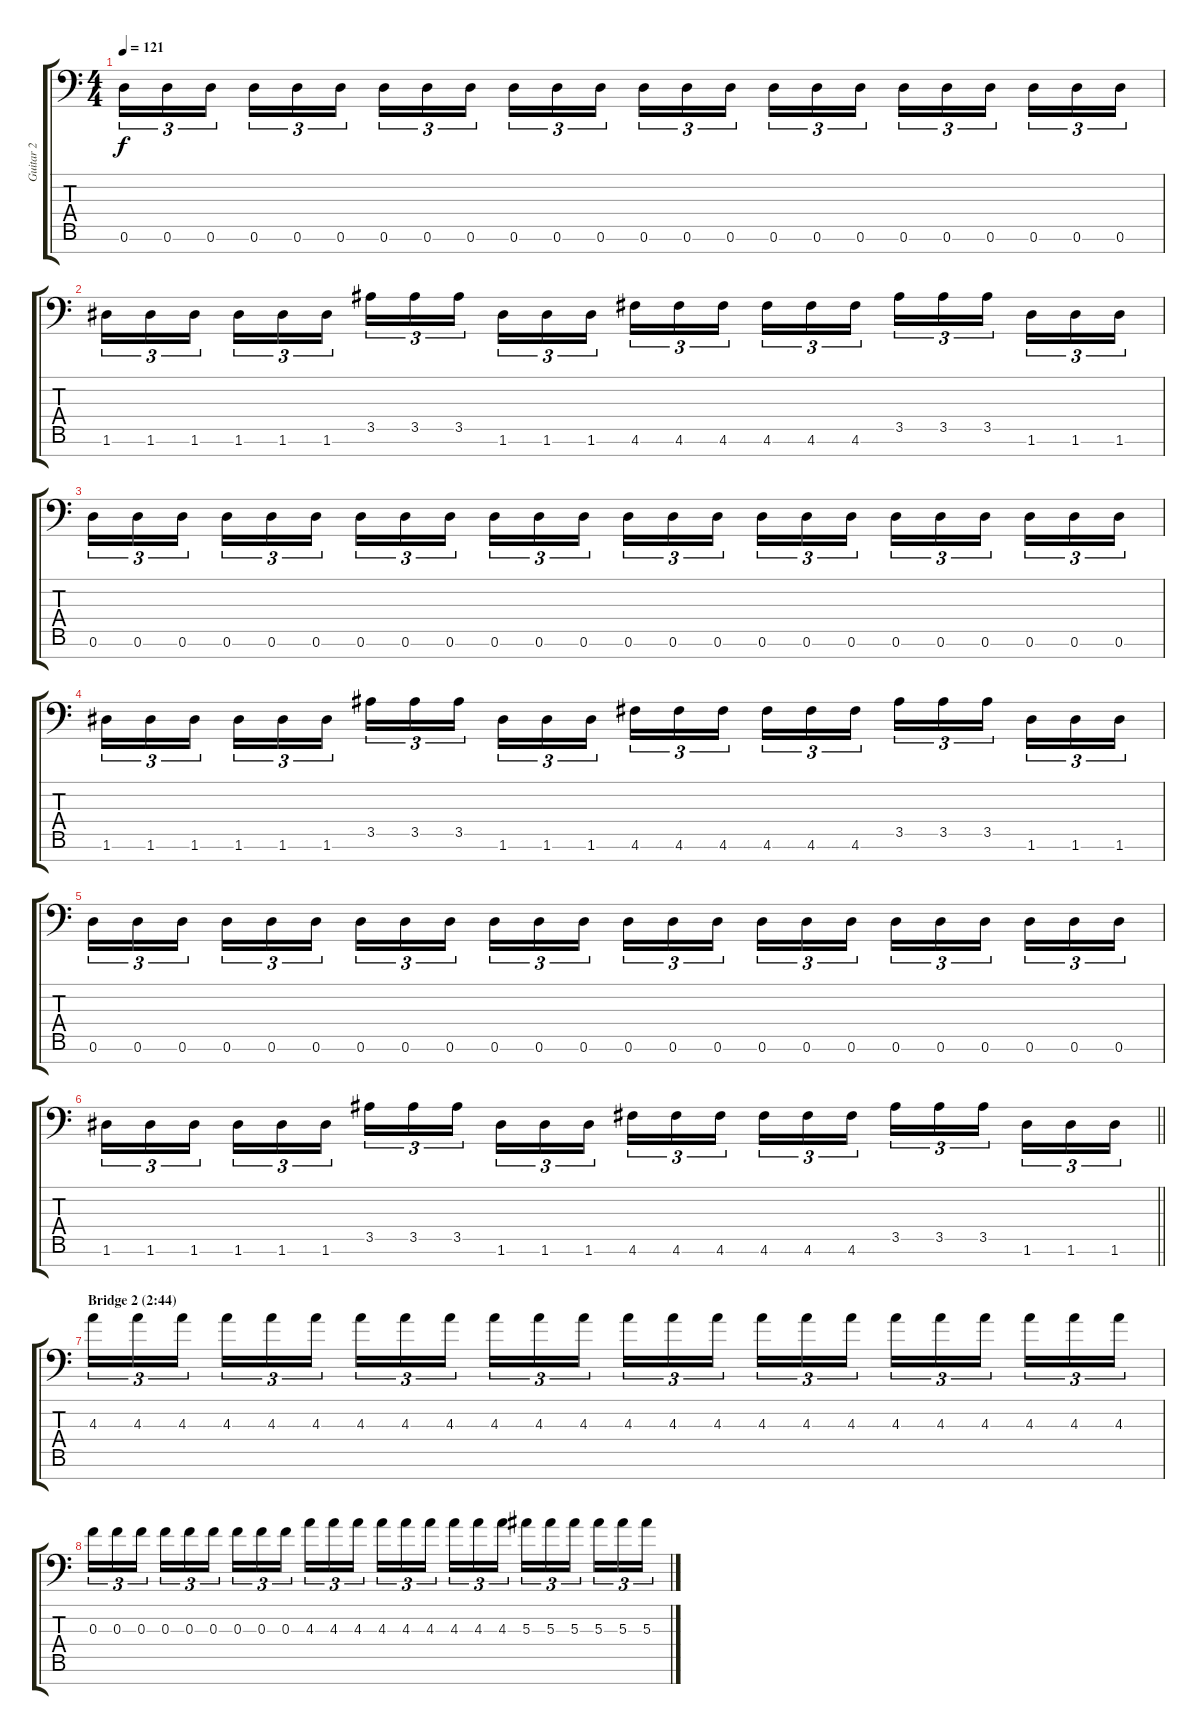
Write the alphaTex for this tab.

\track ("Guitar 2" "Guitar 2") {instrument distortionguitar}
\staff {score tabs}
\tuning (D4 A3 F3 C3 G2 D2 A1) {hide}
\ts (4 4)
\tempo 121
\clef f4
\ks c
0.6.16{tu (3 2) dy f} 0.6.16{tu (3 2)} 0.6.16{tu (3 2) beam splitsecondary} 0.6.16{tu (3 2)} 0.6.16{tu (3 2)} 0.6.16{tu (3 2)} 0.6.16{tu (3 2)} 0.6.16{tu (3 2)} 0.6.16{tu (3 2) beam splitsecondary} 0.6.16{tu (3 2)} 0.6.16{tu (3 2)} 0.6.16{tu (3 2)} 0.6.16{tu (3 2)} 0.6.16{tu (3 2)} 0.6.16{tu (3 2) beam splitsecondary} 0.6.16{tu (3 2)} 0.6.16{tu (3 2)} 0.6.16{tu (3 2)} 0.6.16{tu (3 2)} 0.6.16{tu (3 2)} 0.6.16{tu (3 2) beam splitsecondary} 0.6.16{tu (3 2)} 0.6.16{tu (3 2)} 0.6.16{tu (3 2)} |
1.6.16{tu (3 2)} 1.6.16{tu (3 2)} 1.6.16{tu (3 2) beam splitsecondary} 1.6.16{tu (3 2)} 1.6.16{tu (3 2)} 1.6.16{tu (3 2)} 3.5.16{tu (3 2)} 3.5.16{tu (3 2)} 3.5.16{tu (3 2) beam splitsecondary} 1.6.16{tu (3 2)} 1.6.16{tu (3 2)} 1.6.16{tu (3 2)} 4.6.16{tu (3 2)} 4.6.16{tu (3 2)} 4.6.16{tu (3 2) beam splitsecondary} 4.6.16{tu (3 2)} 4.6.16{tu (3 2)} 4.6.16{tu (3 2)} 3.5.16{tu (3 2)} 3.5.16{tu (3 2)} 3.5.16{tu (3 2) beam splitsecondary} 1.6.16{tu (3 2)} 1.6.16{tu (3 2)} 1.6.16{tu (3 2)} |
0.6.16{tu (3 2)} 0.6.16{tu (3 2)} 0.6.16{tu (3 2) beam splitsecondary} 0.6.16{tu (3 2)} 0.6.16{tu (3 2)} 0.6.16{tu (3 2)} 0.6.16{tu (3 2)} 0.6.16{tu (3 2)} 0.6.16{tu (3 2) beam splitsecondary} 0.6.16{tu (3 2)} 0.6.16{tu (3 2)} 0.6.16{tu (3 2)} 0.6.16{tu (3 2)} 0.6.16{tu (3 2)} 0.6.16{tu (3 2) beam splitsecondary} 0.6.16{tu (3 2)} 0.6.16{tu (3 2)} 0.6.16{tu (3 2)} 0.6.16{tu (3 2)} 0.6.16{tu (3 2)} 0.6.16{tu (3 2) beam splitsecondary} 0.6.16{tu (3 2)} 0.6.16{tu (3 2)} 0.6.16{tu (3 2)} |
1.6.16{tu (3 2)} 1.6.16{tu (3 2)} 1.6.16{tu (3 2) beam splitsecondary} 1.6.16{tu (3 2)} 1.6.16{tu (3 2)} 1.6.16{tu (3 2)} 3.5.16{tu (3 2)} 3.5.16{tu (3 2)} 3.5.16{tu (3 2) beam splitsecondary} 1.6.16{tu (3 2)} 1.6.16{tu (3 2)} 1.6.16{tu (3 2)} 4.6.16{tu (3 2)} 4.6.16{tu (3 2)} 4.6.16{tu (3 2) beam splitsecondary} 4.6.16{tu (3 2)} 4.6.16{tu (3 2)} 4.6.16{tu (3 2)} 3.5.16{tu (3 2)} 3.5.16{tu (3 2)} 3.5.16{tu (3 2) beam splitsecondary} 1.6.16{tu (3 2)} 1.6.16{tu (3 2)} 1.6.16{tu (3 2)} |
0.6.16{tu (3 2)} 0.6.16{tu (3 2)} 0.6.16{tu (3 2) beam splitsecondary} 0.6.16{tu (3 2)} 0.6.16{tu (3 2)} 0.6.16{tu (3 2)} 0.6.16{tu (3 2)} 0.6.16{tu (3 2)} 0.6.16{tu (3 2) beam splitsecondary} 0.6.16{tu (3 2)} 0.6.16{tu (3 2)} 0.6.16{tu (3 2)} 0.6.16{tu (3 2)} 0.6.16{tu (3 2)} 0.6.16{tu (3 2) beam splitsecondary} 0.6.16{tu (3 2)} 0.6.16{tu (3 2)} 0.6.16{tu (3 2)} 0.6.16{tu (3 2)} 0.6.16{tu (3 2)} 0.6.16{tu (3 2) beam splitsecondary} 0.6.16{tu (3 2)} 0.6.16{tu (3 2)} 0.6.16{tu (3 2)} |
\barLineRight lightlight
1.6.16{tu (3 2)} 1.6.16{tu (3 2)} 1.6.16{tu (3 2) beam splitsecondary} 1.6.16{tu (3 2)} 1.6.16{tu (3 2)} 1.6.16{tu (3 2)} 3.5.16{tu (3 2)} 3.5.16{tu (3 2)} 3.5.16{tu (3 2) beam splitsecondary} 1.6.16{tu (3 2)} 1.6.16{tu (3 2)} 1.6.16{tu (3 2)} 4.6.16{tu (3 2)} 4.6.16{tu (3 2)} 4.6.16{tu (3 2) beam splitsecondary} 4.6.16{tu (3 2)} 4.6.16{tu (3 2)} 4.6.16{tu (3 2)} 3.5.16{tu (3 2)} 3.5.16{tu (3 2)} 3.5.16{tu (3 2) beam splitsecondary} 1.6.16{tu (3 2)} 1.6.16{tu (3 2)} 1.6.16{tu (3 2)} |
\section ("" "Bridge 2 (2:44)")
4.3.16{tu (3 2)} 4.3.16{tu (3 2)} 4.3.16{tu (3 2) beam splitsecondary} 4.3.16{tu (3 2)} 4.3.16{tu (3 2)} 4.3.16{tu (3 2)} 4.3.16{tu (3 2)} 4.3.16{tu (3 2)} 4.3.16{tu (3 2) beam splitsecondary} 4.3.16{tu (3 2)} 4.3.16{tu (3 2)} 4.3.16{tu (3 2)} 4.3.16{tu (3 2)} 4.3.16{tu (3 2)} 4.3.16{tu (3 2) beam splitsecondary} 4.3.16{tu (3 2)} 4.3.16{tu (3 2)} 4.3.16{tu (3 2)} 4.3.16{tu (3 2)} 4.3.16{tu (3 2)} 4.3.16{tu (3 2) beam splitsecondary} 4.3.16{tu (3 2)} 4.3.16{tu (3 2)} 4.3.16{tu (3 2)} |
0.3.16{tu (3 2)} 0.3.16{tu (3 2)} 0.3.16{tu (3 2) beam splitsecondary} 0.3.16{tu (3 2)} 0.3.16{tu (3 2)} 0.3.16{tu (3 2)} 0.3.16{tu (3 2)} 0.3.16{tu (3 2)} 0.3.16{tu (3 2) beam splitsecondary} 4.3.16{tu (3 2)} 4.3.16{tu (3 2)} 4.3.16{tu (3 2)} 4.3.16{tu (3 2)} 4.3.16{tu (3 2)} 4.3.16{tu (3 2) beam splitsecondary} 4.3.16{tu (3 2)} 4.3.16{tu (3 2)} 4.3.16{tu (3 2)} 5.3.16{tu (3 2)} 5.3.16{tu (3 2)} 5.3.16{tu (3 2) beam splitsecondary} 5.3.16{tu (3 2)} 5.3.16{tu (3 2)} 5.3.16{tu (3 2)}
